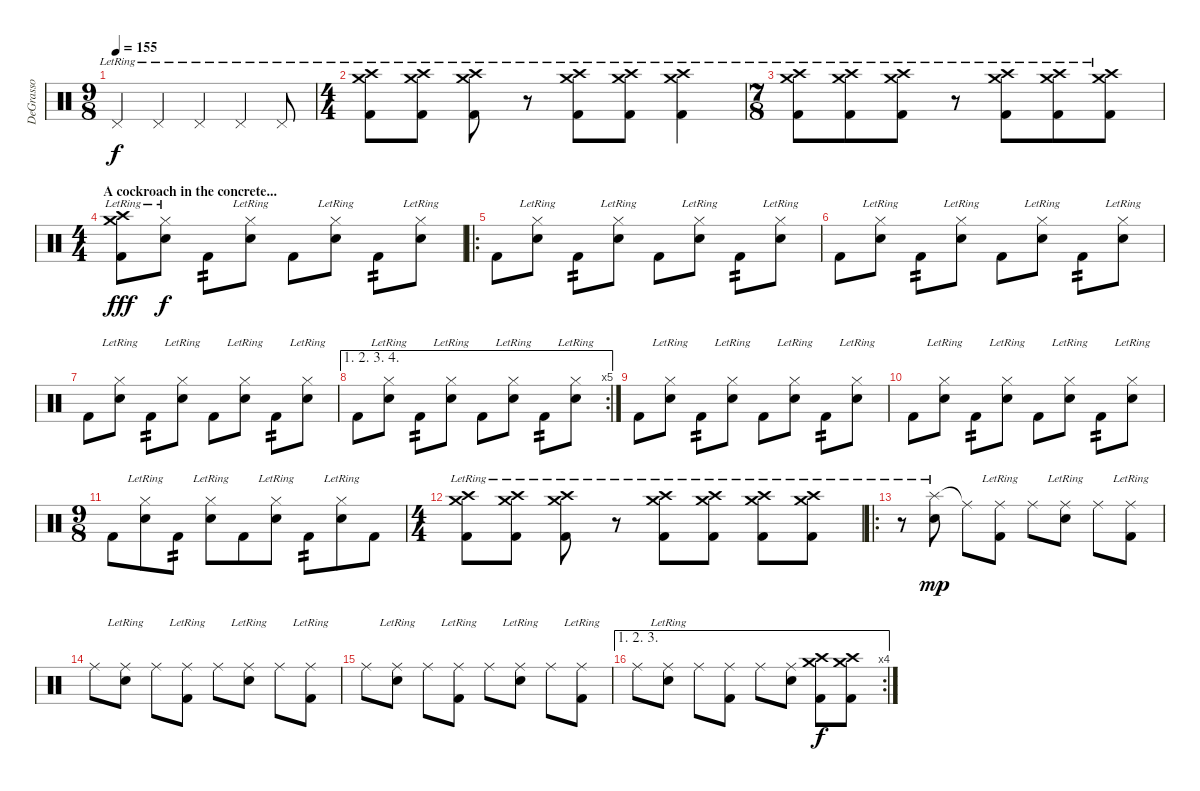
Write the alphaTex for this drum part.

\track ("DeGrasso" "DeGrasso") {instrument percussion}
\staff {score}
\articulation defaults
\ts (9 8)
\tempo 155
\clef neutral
\ks c "Pedal Hi-Hat (hit)"{lr}.4{dy f} "Pedal Hi-Hat (hit)"{lr}.4 "Pedal Hi-Hat (hit)"{lr}.4 "Pedal Hi-Hat (hit)"{lr}.4 "Pedal Hi-Hat (hit)"{lr}.8
|
\ts (4 4)
("Crash high (hit)"{lr} "Crash medium (hit)"{lr} "Kick (hit) 2"{lr}).8 ("Crash high (hit)"{lr} "Crash medium (hit)"{lr} "Kick (hit) 2"{lr}).8 ("Crash high (hit)"{lr} "Crash medium (hit)"{lr} "Kick (hit) 2"{lr}).8 r.8 ("Crash high (hit)"{lr} "Crash medium (hit)"{lr} "Kick (hit) 2"{lr}).8 ("Crash high (hit)"{lr} "Crash medium (hit)"{lr} "Kick (hit) 2"{lr}).8 ("Crash high (hit)"{lr} "Crash medium (hit)"{lr} "Kick (hit) 2"{lr}).4 |
\ts (7 8)
("Crash high (hit)"{lr} "Crash medium (hit)"{lr} "Kick (hit) 2"{lr}).8 ("Crash high (hit)"{lr} "Crash medium (hit)"{lr} "Kick (hit) 2"{lr}).8 ("Crash high (hit)"{lr} "Crash medium (hit)"{lr} "Kick (hit) 2"{lr}).8 r.8 ("Crash high (hit)"{lr} "Crash medium (hit)"{lr} "Kick (hit) 2"{lr}).8 ("Crash high (hit)"{lr} "Crash medium (hit)"{lr} "Kick (hit) 2"{lr}).8 ("Crash high (hit)"{lr} "Crash medium (hit)"{lr} "Kick (hit) 2"{lr}).8 |
\ts (4 4)
\section ("" "A cockroach in the concrete...")
("Crash high (hit)"{lr} "Crash medium (hit)"{lr} "Kick (hit) 2").8{dy fff} ("Hi-Hat (closed)"{lr} "Electric Snare (hit)"{lr}).8{dy f} "Kick (hit) 2".8{tp 2} ("Hi-Hat (closed)"{lr} "Electric Snare (hit)"{lr}).8 "Kick (hit) 2".8 ("Hi-Hat (closed)"{lr} "Electric Snare (hit)"{lr}).8 "Kick (hit) 2".8{tp 2} ("Hi-Hat (closed)"{lr} "Electric Snare (hit)"{lr}).8 |
\ro "Kick (hit) 2".8
("Hi-Hat (closed)"{lr} "Electric Snare (hit)"{lr}).8 "Kick (hit) 2".8{tp 2} ("Hi-Hat (closed)"{lr} "Electric Snare (hit)"{lr}).8 "Kick (hit) 2".8 ("Hi-Hat (closed)"{lr} "Electric Snare (hit)"{lr}).8 "Kick (hit) 2".8{tp 2} ("Hi-Hat (closed)"{lr} "Electric Snare (hit)"{lr}).8 |
"Kick (hit) 2".8 ("Hi-Hat (closed)"{lr} "Electric Snare (hit)"{lr}).8 "Kick (hit) 2".8{tp 2} ("Hi-Hat (closed)"{lr} "Electric Snare (hit)"{lr}).8 "Kick (hit) 2".8 ("Hi-Hat (closed)"{lr} "Electric Snare (hit)"{lr}).8 "Kick (hit) 2".8{tp 2} ("Hi-Hat (closed)"{lr} "Electric Snare (hit)"{lr}).8 |
"Kick (hit) 2".8 ("Hi-Hat (closed)"{lr} "Electric Snare (hit)"{lr}).8 "Kick (hit) 2".8{tp 2} ("Hi-Hat (closed)"{lr} "Electric Snare (hit)"{lr}).8 "Kick (hit) 2".8 ("Hi-Hat (closed)"{lr} "Electric Snare (hit)"{lr}).8 "Kick (hit) 2".8{tp 2} ("Hi-Hat (closed)"{lr} "Electric Snare (hit)"{lr}).8 |
\ae (1 2 3 4)
\rc 5 "Kick (hit) 2".8
("Hi-Hat (closed)"{lr} "Electric Snare (hit)"{lr}).8 "Kick (hit) 2".8{tp 2} ("Hi-Hat (closed)"{lr} "Electric Snare (hit)"{lr}).8 "Kick (hit) 2".8 ("Hi-Hat (closed)"{lr} "Electric Snare (hit)"{lr}).8 "Kick (hit) 2".8{tp 2} ("Hi-Hat (closed)"{lr} "Electric Snare (hit)"{lr}).8 |
"Kick (hit) 2".8 ("Hi-Hat (closed)"{lr} "Electric Snare (hit)"{lr}).8 "Kick (hit) 2".8{tp 2} ("Hi-Hat (closed)"{lr} "Electric Snare (hit)"{lr}).8 "Kick (hit) 2".8 ("Hi-Hat (closed)"{lr} "Electric Snare (hit)"{lr}).8 "Kick (hit) 2".8{tp 2} ("Hi-Hat (closed)"{lr} "Electric Snare (hit)"{lr}).8 |
"Kick (hit) 2".8 ("Hi-Hat (closed)"{lr} "Electric Snare (hit)"{lr}).8 "Kick (hit) 2".8{tp 2} ("Hi-Hat (closed)"{lr} "Electric Snare (hit)"{lr}).8 "Kick (hit) 2".8 ("Hi-Hat (closed)"{lr} "Electric Snare (hit)"{lr}).8 "Kick (hit) 2".8{tp 2} ("Hi-Hat (closed)"{lr} "Electric Snare (hit)"{lr}).8 |
\ts (9 8)
"Kick (hit) 2".8 ("Hi-Hat (closed)"{lr} "Electric Snare (hit)"{lr}).8 "Kick (hit) 2".8{tp 2} ("Hi-Hat (closed)"{lr} "Electric Snare (hit)"{lr}).8 "Kick (hit) 2".8 ("Hi-Hat (closed)"{lr} "Electric Snare (hit)"{lr}).8 "Kick (hit) 2".8{tp 2} ("Hi-Hat (closed)"{lr} "Electric Snare (hit)"{lr}).8 "Kick (hit) 2".8 |
\ts (4 4)
("Crash high (hit)"{lr} "Crash medium (hit)"{lr} "Kick (hit) 2"{lr}).8 ("Crash high (hit)"{lr} "Crash medium (hit)"{lr} "Kick (hit) 2"{lr}).8 ("Crash high (hit)"{lr} "Crash medium (hit)"{lr} "Kick (hit) 2"{lr}).8 r.8 ("Crash high (hit)"{lr} "Crash medium (hit)"{lr} "Kick (hit) 2"{lr}).8 ("Crash high (hit)"{lr} "Crash medium (hit)"{lr} "Kick (hit) 2"{lr}).8 ("Crash high (hit)"{lr} "Crash medium (hit)"{lr} "Kick (hit) 2"{lr}).8 ("Crash high (hit)"{lr} "Crash medium (hit)"{lr} "Kick (hit) 2"{lr}).8 |
\ro
r.8 ("Splash (hit)"{lr} "Electric Snare (hit)"{lr}).8{dy mp} "Ride (middle)"{t}.8 ("Ride (middle)"{lr} "Kick (hit) 2"{lr}).8 "Ride (middle)".8 ("Ride (middle)"{lr} "Electric Snare (hit)"{lr}).8 "Ride (middle)".8 ("Ride (middle)"{lr} "Kick (hit) 2"{lr}).8 |
"Ride (middle)".8 ("Ride (middle)"{lr} "Electric Snare (hit)"{lr}).8 "Ride (middle)".8 ("Ride (middle)"{lr} "Kick (hit) 2"{lr}).8 "Ride (middle)".8 ("Ride (middle)"{lr} "Electric Snare (hit)"{lr}).8 "Ride (middle)".8 ("Ride (middle)"{lr} "Kick (hit) 2"{lr}).8 |
"Ride (middle)".8 ("Ride (middle)"{lr} "Electric Snare (hit)"{lr}).8 "Ride (middle)".8 ("Ride (middle)"{lr} "Kick (hit) 2"{lr}).8 "Ride (middle)".8 ("Ride (middle)"{lr} "Electric Snare (hit)"{lr}).8 "Ride (middle)".8 ("Ride (middle)"{lr} "Kick (hit) 2"{lr}).8 |
\ae (1 2 3)
\rc 4 "Ride (middle)".8
("Ride (middle)"{lr} "Electric Snare (hit)"{lr}).8 "Ride (middle)".8 ("Ride (middle)" "Kick (hit) 2").8 "Ride (middle)".8 ("Ride (middle)" "Electric Snare (hit)").8 ("Crash high (hit)" "Crash medium (hit)" "Kick (hit) 2").8{dy f} ("Crash high (hit)" "Crash medium (hit)" "Kick (hit) 2").8
